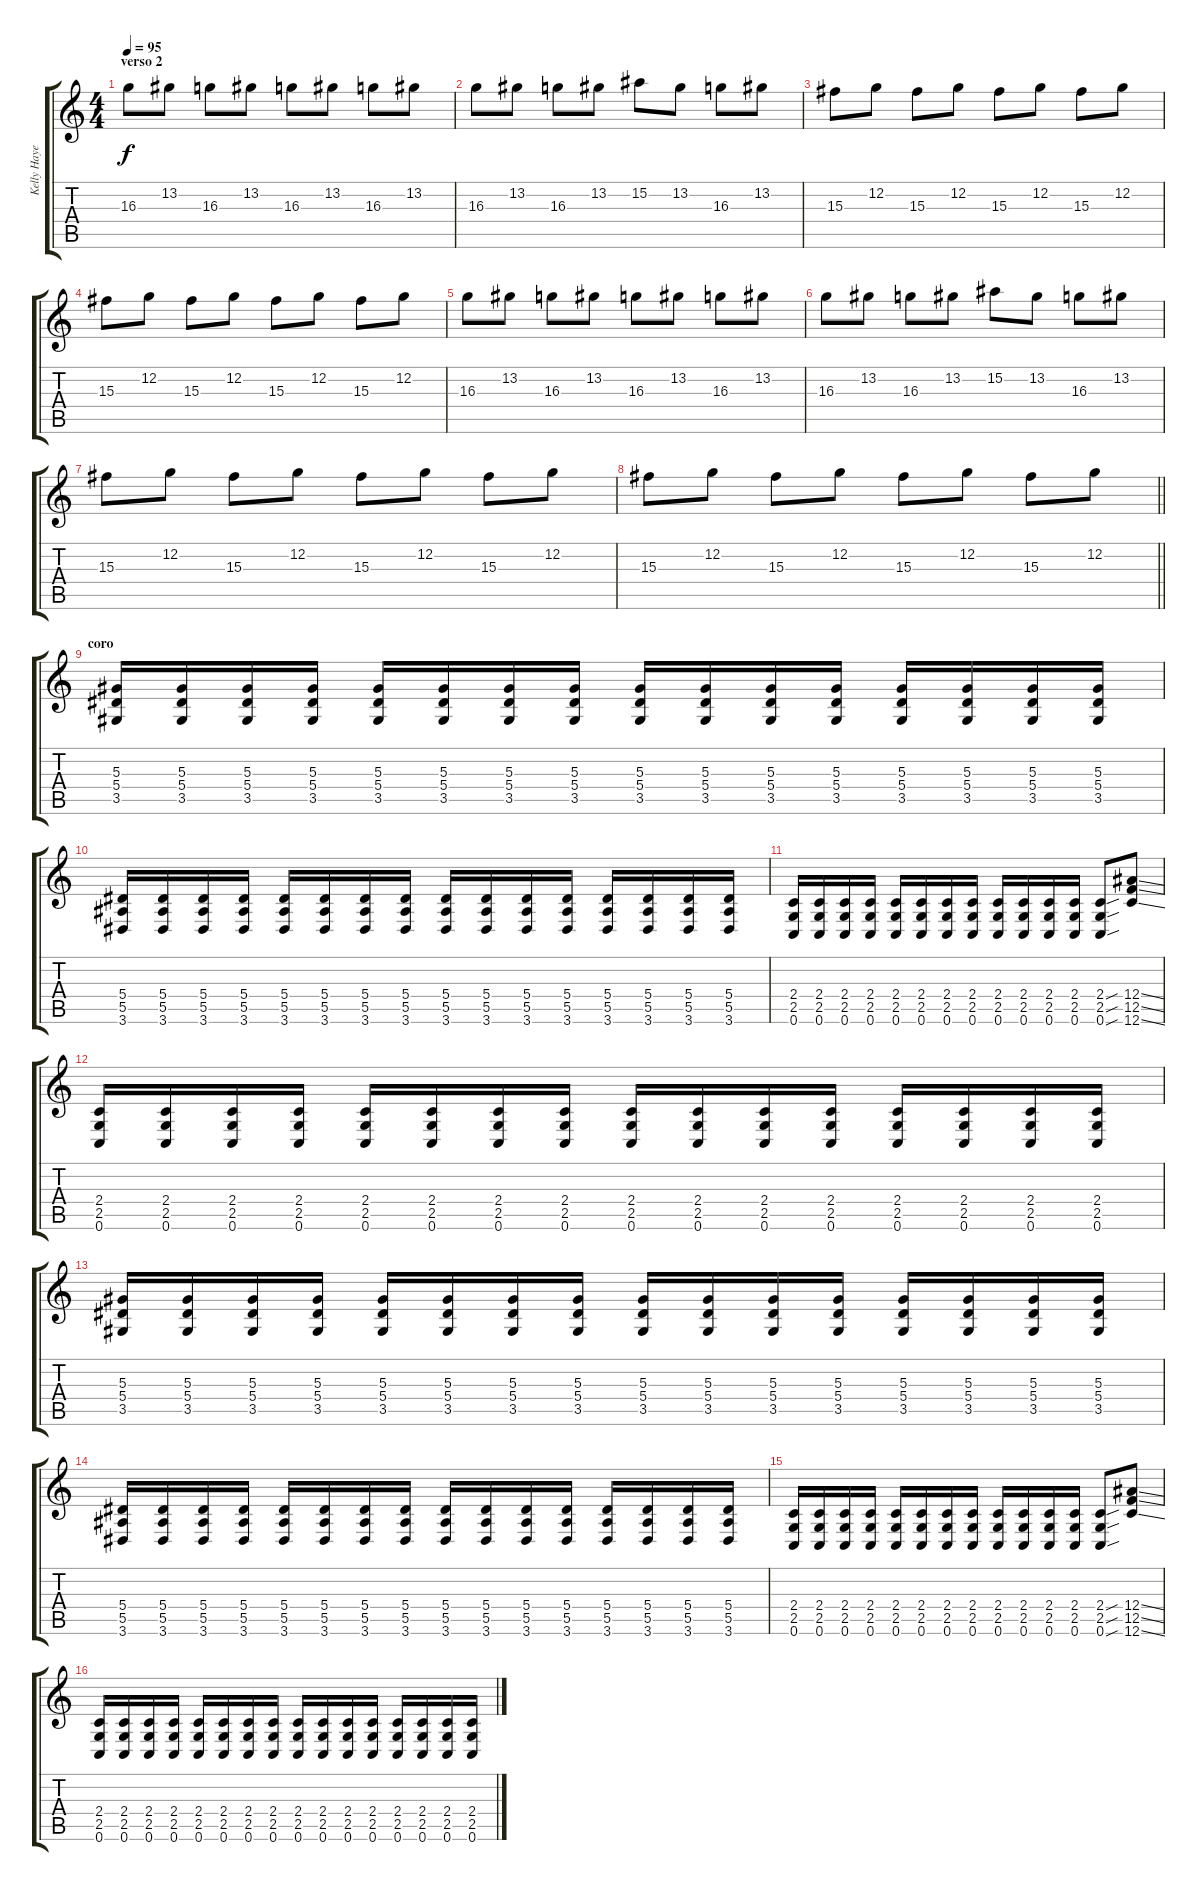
\track ("Kelly Hayes" "Kelly Haye") {instrument distortionguitar}
\staff {score tabs}
\tuning (C4 G3 Eb3 Bb2 F2 C2) {hide}
\ts (4 4)
\section ("" "verso 2")
\tempo 95
\clef g2
\ks c
16.3.8{dy f volume 7 balance 8} 13.2.8 16.3.8 13.2.8 16.3.8 13.2.8 16.3.8 13.2.8 |
16.3.8 13.2.8 16.3.8 13.2.8 15.2.8 13.2.8 16.3.8 13.2.8 |
15.3.8 12.2.8 15.3.8 12.2.8 15.3.8 12.2.8 15.3.8 12.2.8 |
15.3.8 12.2.8 15.3.8 12.2.8 15.3.8 12.2.8 15.3.8 12.2.8 |
16.3.8 13.2.8 16.3.8 13.2.8 16.3.8 13.2.8 16.3.8 13.2.8 |
16.3.8 13.2.8 16.3.8 13.2.8 15.2.8 13.2.8 16.3.8 13.2.8 |
15.3.8 12.2.8 15.3.8 12.2.8 15.3.8 12.2.8 15.3.8 12.2.8 |
\barLineRight lightlight
15.3.8 12.2.8 15.3.8 12.2.8 15.3.8 12.2.8 15.3.8 12.2.8 |
\section ("" "coro")
(5.3 5.4 3.5).16{volume 13 balance 8} (5.3 5.4 3.5).16 (5.3 5.4 3.5).16 (5.3 5.4 3.5).16 (5.3 5.4 3.5).16 (5.3 5.4 3.5).16 (5.3 5.4 3.5).16 (5.3 5.4 3.5).16 (5.3 5.4 3.5).16 (5.3 5.4 3.5).16 (5.3 5.4 3.5).16 (5.3 5.4 3.5).16 (5.3 5.4 3.5).16 (5.3 5.4 3.5).16 (5.3 5.4 3.5).16 (5.3 5.4 3.5).16 |
(5.4 5.5 3.6).16 (5.4 5.5 3.6).16 (5.4 5.5 3.6).16 (5.4 5.5 3.6).16 (5.4 5.5 3.6).16 (5.4 5.5 3.6).16 (5.4 5.5 3.6).16 (5.4 5.5 3.6).16 (5.4 5.5 3.6).16 (5.4 5.5 3.6).16 (5.4 5.5 3.6).16 (5.4 5.5 3.6).16 (5.4 5.5 3.6).16 (5.4 5.5 3.6).16 (5.4 5.5 3.6).16 (5.4 5.5 3.6).16 |
(2.4 2.5 0.6).16 (2.4 2.5 0.6).16 (2.4 2.5 0.6).16 (2.4 2.5 0.6).16 (2.4 2.5 0.6).16 (2.4 2.5 0.6).16 (2.4 2.5 0.6).16 (2.4 2.5 0.6).16 (2.4 2.5 0.6).16 (2.4 2.5 0.6).16 (2.4 2.5 0.6).16 (2.4 2.5 0.6).16 (2.4{sou} 2.5{sou} 0.6{sou}).8 (12.4{ss} 12.5{ss} 12.6{ss}).8 |
(2.4 2.5 0.6).16 (2.4 2.5 0.6).16 (2.4 2.5 0.6).16 (2.4 2.5 0.6).16 (2.4 2.5 0.6).16 (2.4 2.5 0.6).16 (2.4 2.5 0.6).16 (2.4 2.5 0.6).16 (2.4 2.5 0.6).16 (2.4 2.5 0.6).16 (2.4 2.5 0.6).16 (2.4 2.5 0.6).16 (2.4 2.5 0.6).16 (2.4 2.5 0.6).16 (2.4 2.5 0.6).16 (2.4 2.5 0.6).16 |
(5.3 5.4 3.5).16 (5.3 5.4 3.5).16 (5.3 5.4 3.5).16 (5.3 5.4 3.5).16 (5.3 5.4 3.5).16 (5.3 5.4 3.5).16 (5.3 5.4 3.5).16 (5.3 5.4 3.5).16 (5.3 5.4 3.5).16 (5.3 5.4 3.5).16 (5.3 5.4 3.5).16 (5.3 5.4 3.5).16 (5.3 5.4 3.5).16 (5.3 5.4 3.5).16 (5.3 5.4 3.5).16 (5.3 5.4 3.5).16 |
(5.4 5.5 3.6).16 (5.4 5.5 3.6).16 (5.4 5.5 3.6).16 (5.4 5.5 3.6).16 (5.4 5.5 3.6).16 (5.4 5.5 3.6).16 (5.4 5.5 3.6).16 (5.4 5.5 3.6).16 (5.4 5.5 3.6).16 (5.4 5.5 3.6).16 (5.4 5.5 3.6).16 (5.4 5.5 3.6).16 (5.4 5.5 3.6).16 (5.4 5.5 3.6).16 (5.4 5.5 3.6).16 (5.4 5.5 3.6).16 |
(2.4 2.5 0.6).16 (2.4 2.5 0.6).16 (2.4 2.5 0.6).16 (2.4 2.5 0.6).16 (2.4 2.5 0.6).16 (2.4 2.5 0.6).16 (2.4 2.5 0.6).16 (2.4 2.5 0.6).16 (2.4 2.5 0.6).16 (2.4 2.5 0.6).16 (2.4 2.5 0.6).16 (2.4 2.5 0.6).16 (2.4{sou} 2.5{sou} 0.6{sou}).8 (12.4{ss} 12.5{ss} 12.6{ss}).8 |
(2.4 2.5 0.6).16 (2.4 2.5 0.6).16 (2.4 2.5 0.6).16 (2.4 2.5 0.6).16 (2.4 2.5 0.6).16 (2.4 2.5 0.6).16 (2.4 2.5 0.6).16 (2.4 2.5 0.6).16 (2.4 2.5 0.6).16 (2.4 2.5 0.6).16 (2.4 2.5 0.6).16 (2.4 2.5 0.6).16 (2.4 2.5 0.6).16 (2.4 2.5 0.6).16 (2.4 2.5 0.6).16 (2.4 2.5 0.6).16
